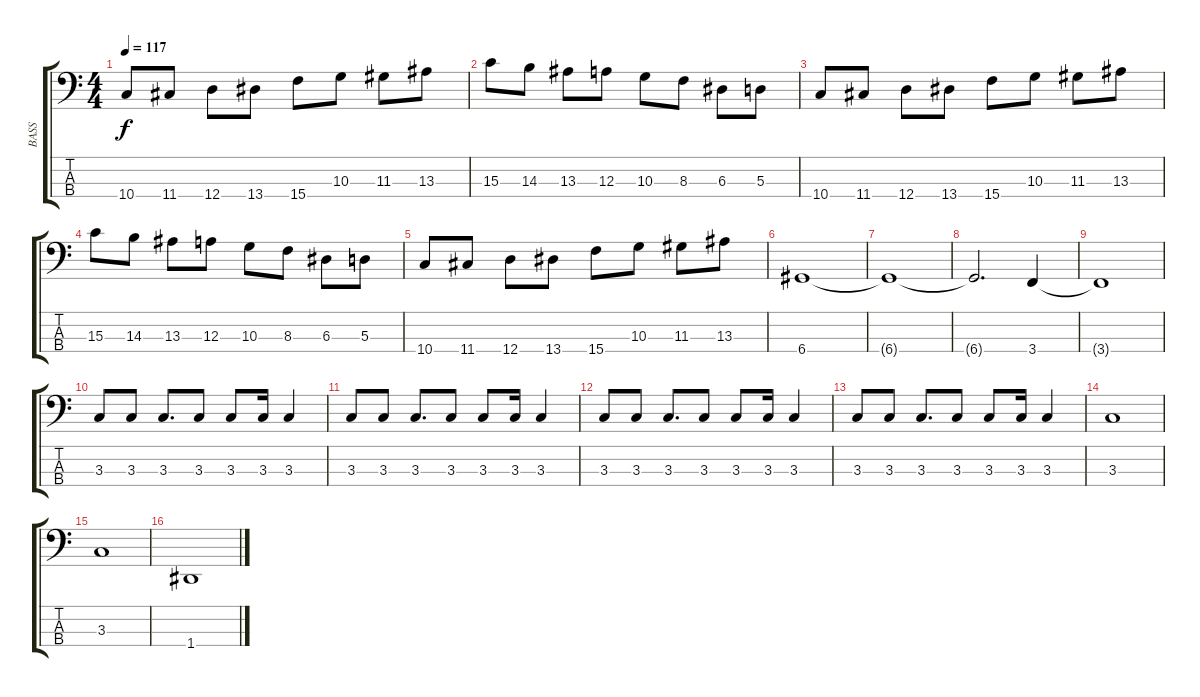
\track ("BASS" "BASS") {instrument electricbassfinger}
\staff {score tabs}
\tuning (G2 D2 A1 D1) {hide}
\ts (4 4)
\tempo 117
\clef f4
\ks c
10.4.8{dy f} 11.4.8 12.4.8 13.4.8 15.4.8 10.3.8 11.3.8 13.3.8 |
15.3.8 14.3.8 13.3.8 12.3.8 10.3.8 8.3.8 6.3.8 5.3.8 |
10.4.8 11.4.8 12.4.8 13.4.8 15.4.8 10.3.8 11.3.8 13.3.8 |
15.3.8 14.3.8 13.3.8 12.3.8 10.3.8 8.3.8 6.3.8 5.3.8 |
10.4.8 11.4.8 12.4.8 13.4.8 15.4.8 10.3.8 11.3.8 13.3.8 |
6.4.1 |
6.4{t}.1 |
6.4{t}.2{d} 3.4.4 |
3.4{t}.1 |
3.3.8 3.3.8 3.3.8{d} 3.3.8 3.3.8 3.3.16 3.3.4 |
3.3.8 3.3.8 3.3.8{d} 3.3.8 3.3.8 3.3.16 3.3.4 |
3.3.8 3.3.8 3.3.8{d} 3.3.8 3.3.8 3.3.16 3.3.4 |
3.3.8 3.3.8 3.3.8{d} 3.3.8 3.3.8 3.3.16 3.3.4 |
3.3.1 |
3.3.1 |
1.4.1
